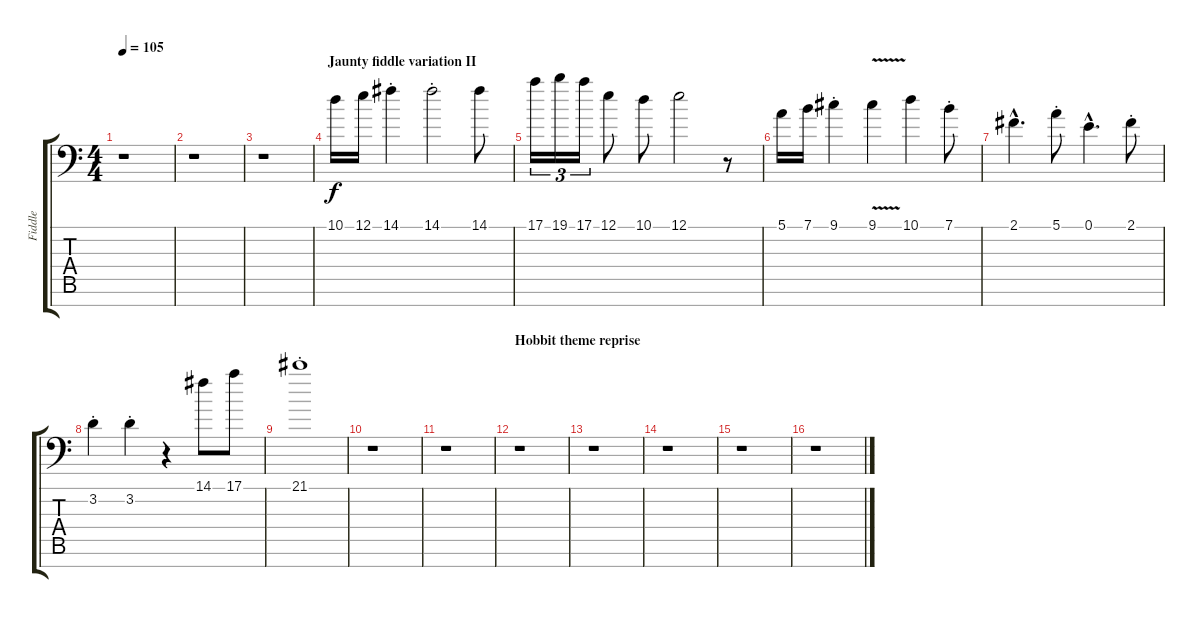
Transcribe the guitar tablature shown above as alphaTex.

\track ("Fiddle" "Fiddle") {instrument violin}
\staff {score tabs}
\tuning (E4 B3 G3 D3 A2 E2 C-1) {hide}
\ts (4 4)
\tempo 105
\clef f4
\ks c
r.1{dy f} |
r.1 |
r.1 |
\section ("" "Jaunty fiddle variation II")
10.1.16 12.1.16 14.1{st}.4 14.1{st}.2 14.1.8 |
17.1.16{tu (3 2)} 19.1.16{tu (3 2)} 17.1.16{tu (3 2)} 12.1.8 10.1.8 12.1.2 r.8 |
5.1.16 7.1.16 9.1{st}.4 9.1{v}.4 10.1.4 7.1{st}.8 |
2.1{hac}.4{d} 5.1{st}.8 0.1{hac}.4{d} 2.1{st}.8 |
3.2{st}.4 3.2{st}.4 r.4 14.1.8 17.1.8 |
21.1{st}.1 |
r.1 |
r.1 |
\section ("" "Hobbit theme reprise")
r.1 |
r.1 |
r.1 |
r.1 |
r.1
